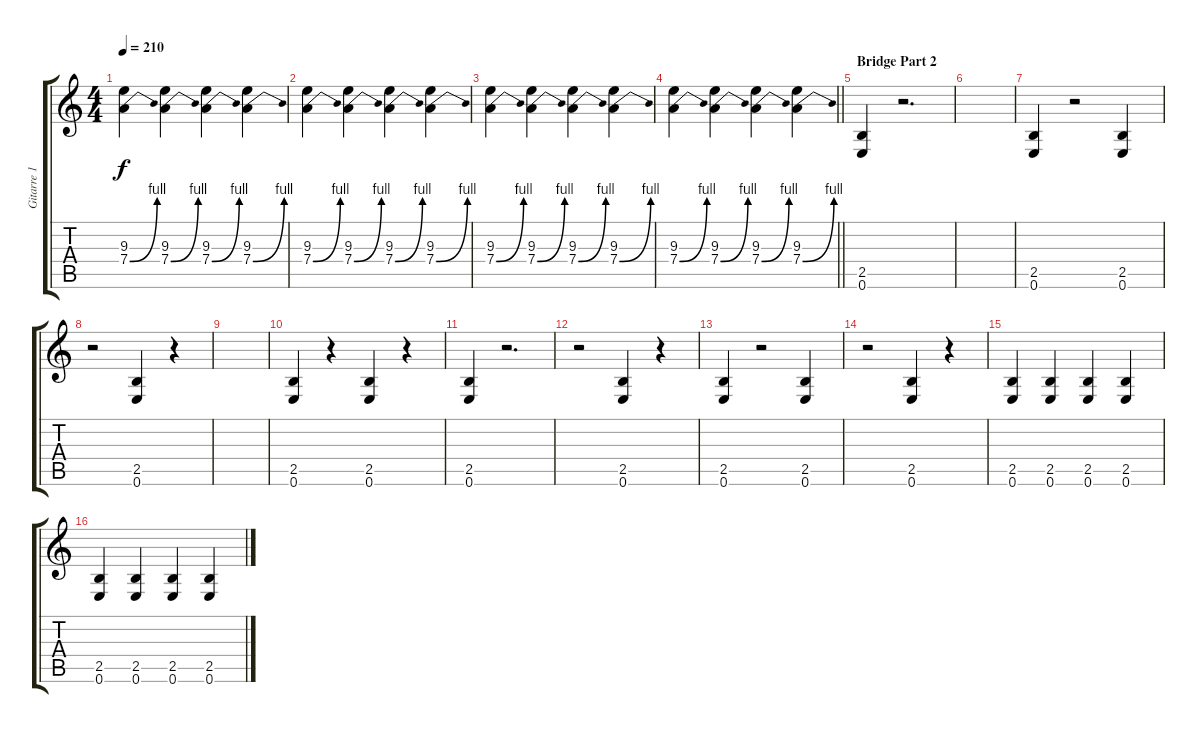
\track ("Gitarre 1" "Gitarre 1") {instrument distortionguitar}
\staff {score tabs}
\tuning (E4 B3 G3 D3 A2 E2) {hide}
\ts (4 4)
\tempo 210
\clef g2
\ks c
(9.3 7.4{be (bend 0 0 60 4)}).4{dy f} (9.3 7.4{be (bend 0 0 60 4)}).4 (9.3 7.4{be (bend 0 0 60 4)}).4 (9.3 7.4{be (bend 0 0 60 4)}).4 |
(9.3 7.4{be (bend 0 0 60 4)}).4 (9.3 7.4{be (bend 0 0 60 4)}).4 (9.3 7.4{be (bend 0 0 60 4)}).4 (9.3 7.4{be (bend 0 0 60 4)}).4 |
(9.3 7.4{be (bend 0 0 60 4)}).4 (9.3 7.4{be (bend 0 0 60 4)}).4 (9.3 7.4{be (bend 0 0 60 4)}).4 (9.3 7.4{be (bend 0 0 60 4)}).4 |
\barLineRight lightlight
(9.3 7.4{be (bend 0 0 60 4)}).4 (9.3 7.4{be (bend 0 0 60 4)}).4 (9.3 7.4{be (bend 0 0 60 4)}).4 (9.3 7.4{be (bend 0 0 60 4)}).4 |
\section ("" "Bridge Part 2")
(2.5 0.6).4 r.2{d} |
|
(2.5 0.6).4 r.2 (2.5 0.6).4 |
r.2 (2.5 0.6).4 r.4 |
|
(2.5 0.6).4 r.4 (2.5 0.6).4 r.4 |
(2.5 0.6).4 r.2{d} |
r.2 (2.5 0.6).4 r.4 |
(2.5 0.6).4 r.2 (2.5 0.6).4 |
r.2 (2.5 0.6).4 r.4 |
(2.5 0.6).4 (2.5 0.6).4 (2.5 0.6).4 (2.5 0.6).4 |
(2.5 0.6).4 (2.5 0.6).4 (2.5 0.6).4 (2.5 0.6).4
